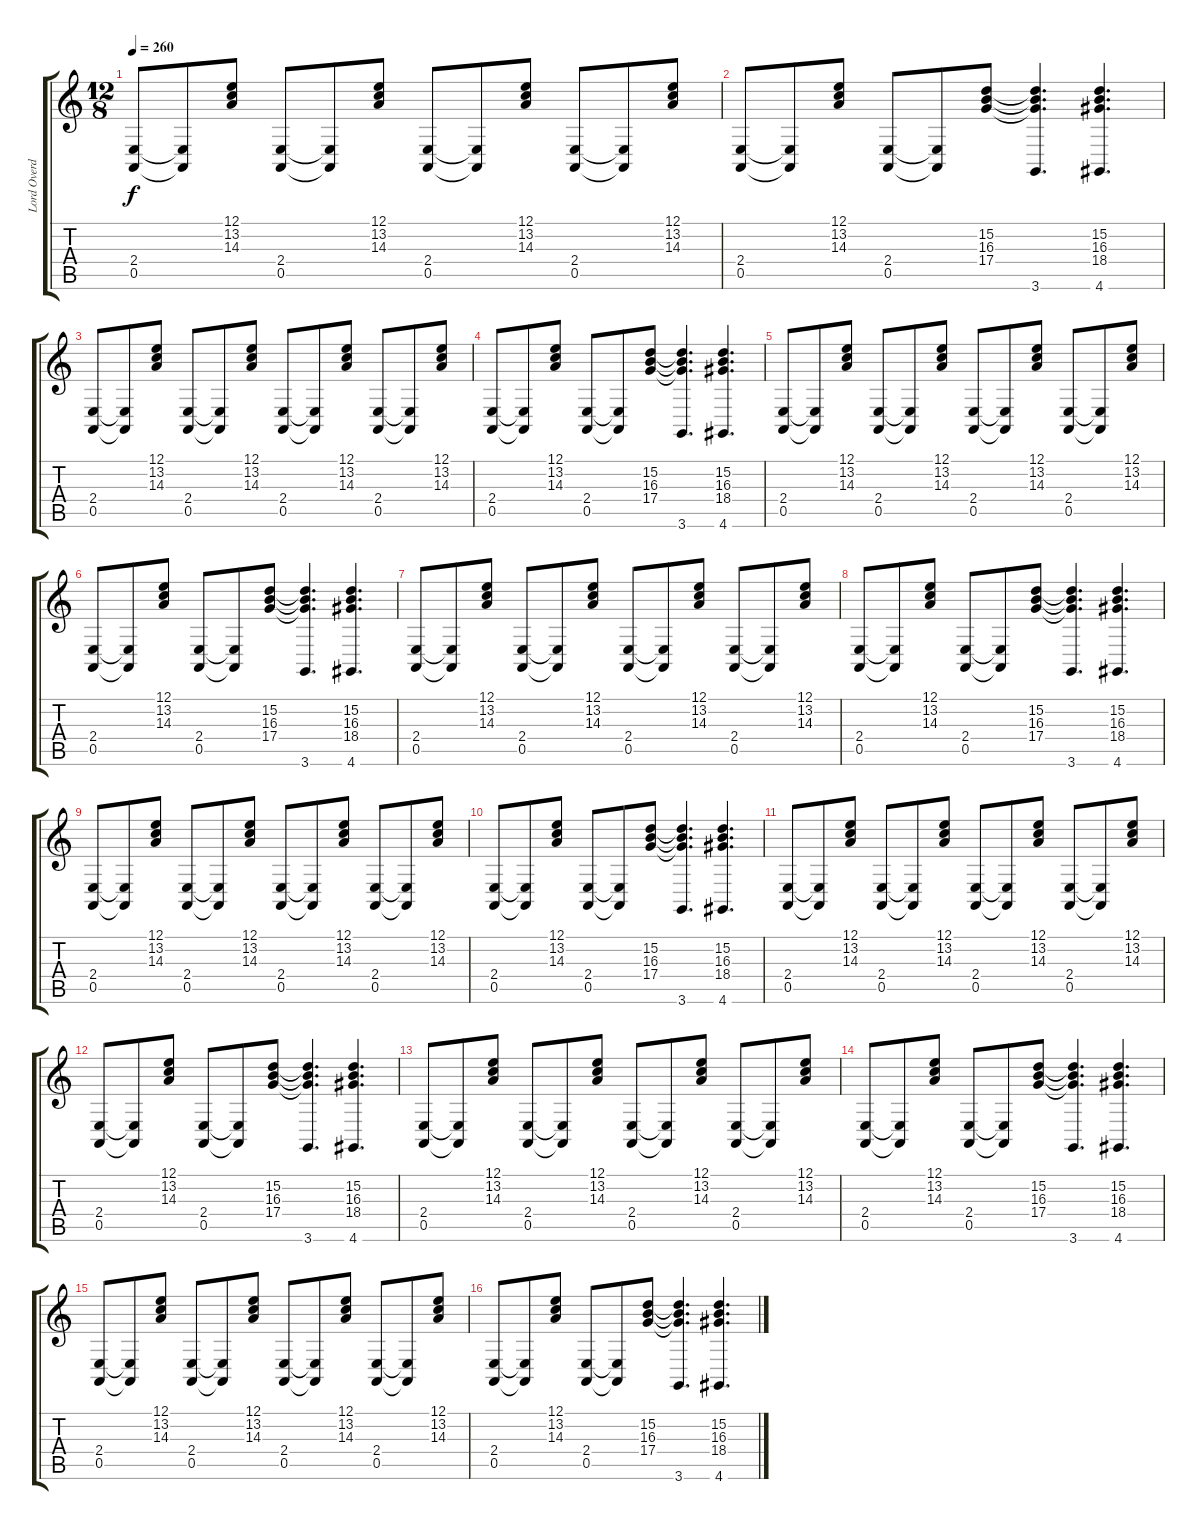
\track ("Lord Overdub" "Lord Overd") {instrument drawbarorgan}
\staff {score tabs}
\tuning (E4 B3 G3 D3 A2 E2) {hide}
\ts (12 8)
\tempo 260
\clef g2
\ks c
(2.4 0.5).8{dy f} (2.4{t} 0.5{t}).8 (12.1 13.2 14.3).8 (2.4 0.5).8 (2.4{t} 0.5{t}).8 (12.1 13.2 14.3).8 (2.4 0.5).8 (2.4{t} 0.5{t}).8 (12.1 13.2 14.3).8 (2.4 0.5).8 (2.4{t} 0.5{t}).8 (12.1 13.2 14.3).8 |
(2.4 0.5).8 (2.4{t} 0.5{t}).8 (12.1 13.2 14.3).8 (2.4 0.5).8 (2.4{t} 0.5{t}).8 (15.2 16.3 17.4).8 (15.2{t} 16.3{t} 17.4{t} 3.6).4{d} (15.2 16.3 18.4 4.6).4{d} |
(2.4 0.5).8 (2.4{t} 0.5{t}).8 (12.1 13.2 14.3).8 (2.4 0.5).8 (2.4{t} 0.5{t}).8 (12.1 13.2 14.3).8 (2.4 0.5).8 (2.4{t} 0.5{t}).8 (12.1 13.2 14.3).8 (2.4 0.5).8 (2.4{t} 0.5{t}).8 (12.1 13.2 14.3).8 |
(2.4 0.5).8 (2.4{t} 0.5{t}).8 (12.1 13.2 14.3).8 (2.4 0.5).8 (2.4{t} 0.5{t}).8 (15.2 16.3 17.4).8 (15.2{t} 16.3{t} 17.4{t} 3.6).4{d} (15.2 16.3 18.4 4.6).4{d} |
(2.4 0.5).8 (2.4{t} 0.5{t}).8 (12.1 13.2 14.3).8 (2.4 0.5).8 (2.4{t} 0.5{t}).8 (12.1 13.2 14.3).8 (2.4 0.5).8 (2.4{t} 0.5{t}).8 (12.1 13.2 14.3).8 (2.4 0.5).8 (2.4{t} 0.5{t}).8 (12.1 13.2 14.3).8 |
(2.4 0.5).8 (2.4{t} 0.5{t}).8 (12.1 13.2 14.3).8 (2.4 0.5).8 (2.4{t} 0.5{t}).8 (15.2 16.3 17.4).8 (15.2{t} 16.3{t} 17.4{t} 3.6).4{d} (15.2 16.3 18.4 4.6).4{d} |
(2.4 0.5).8 (2.4{t} 0.5{t}).8 (12.1 13.2 14.3).8 (2.4 0.5).8 (2.4{t} 0.5{t}).8 (12.1 13.2 14.3).8 (2.4 0.5).8 (2.4{t} 0.5{t}).8 (12.1 13.2 14.3).8 (2.4 0.5).8 (2.4{t} 0.5{t}).8 (12.1 13.2 14.3).8 |
(2.4 0.5).8 (2.4{t} 0.5{t}).8 (12.1 13.2 14.3).8 (2.4 0.5).8 (2.4{t} 0.5{t}).8 (15.2 16.3 17.4).8 (15.2{t} 16.3{t} 17.4{t} 3.6).4{d} (15.2 16.3 18.4 4.6).4{d} |
(2.4 0.5).8 (2.4{t} 0.5{t}).8 (12.1 13.2 14.3).8 (2.4 0.5).8 (2.4{t} 0.5{t}).8 (12.1 13.2 14.3).8 (2.4 0.5).8 (2.4{t} 0.5{t}).8 (12.1 13.2 14.3).8 (2.4 0.5).8 (2.4{t} 0.5{t}).8 (12.1 13.2 14.3).8 |
(2.4 0.5).8 (2.4{t} 0.5{t}).8 (12.1 13.2 14.3).8 (2.4 0.5).8 (2.4{t} 0.5{t}).8 (15.2 16.3 17.4).8 (15.2{t} 16.3{t} 17.4{t} 3.6).4{d} (15.2 16.3 18.4 4.6).4{d} |
(2.4 0.5).8 (2.4{t} 0.5{t}).8 (12.1 13.2 14.3).8 (2.4 0.5).8 (2.4{t} 0.5{t}).8 (12.1 13.2 14.3).8 (2.4 0.5).8 (2.4{t} 0.5{t}).8 (12.1 13.2 14.3).8 (2.4 0.5).8 (2.4{t} 0.5{t}).8 (12.1 13.2 14.3).8 |
(2.4 0.5).8 (2.4{t} 0.5{t}).8 (12.1 13.2 14.3).8 (2.4 0.5).8 (2.4{t} 0.5{t}).8 (15.2 16.3 17.4).8 (15.2{t} 16.3{t} 17.4{t} 3.6).4{d} (15.2 16.3 18.4 4.6).4{d} |
(2.4 0.5).8 (2.4{t} 0.5{t}).8 (12.1 13.2 14.3).8 (2.4 0.5).8 (2.4{t} 0.5{t}).8 (12.1 13.2 14.3).8 (2.4 0.5).8 (2.4{t} 0.5{t}).8 (12.1 13.2 14.3).8 (2.4 0.5).8 (2.4{t} 0.5{t}).8 (12.1 13.2 14.3).8 |
(2.4 0.5).8 (2.4{t} 0.5{t}).8 (12.1 13.2 14.3).8 (2.4 0.5).8 (2.4{t} 0.5{t}).8 (15.2 16.3 17.4).8 (15.2{t} 16.3{t} 17.4{t} 3.6).4{d} (15.2 16.3 18.4 4.6).4{d} |
(2.4 0.5).8 (2.4{t} 0.5{t}).8 (12.1 13.2 14.3).8 (2.4 0.5).8 (2.4{t} 0.5{t}).8 (12.1 13.2 14.3).8 (2.4 0.5).8 (2.4{t} 0.5{t}).8 (12.1 13.2 14.3).8 (2.4 0.5).8 (2.4{t} 0.5{t}).8 (12.1 13.2 14.3).8 |
(2.4 0.5).8 (2.4{t} 0.5{t}).8 (12.1 13.2 14.3).8 (2.4 0.5).8 (2.4{t} 0.5{t}).8 (15.2 16.3 17.4).8 (15.2{t} 16.3{t} 17.4{t} 3.6).4{d} (15.2 16.3 18.4 4.6).4{d}
